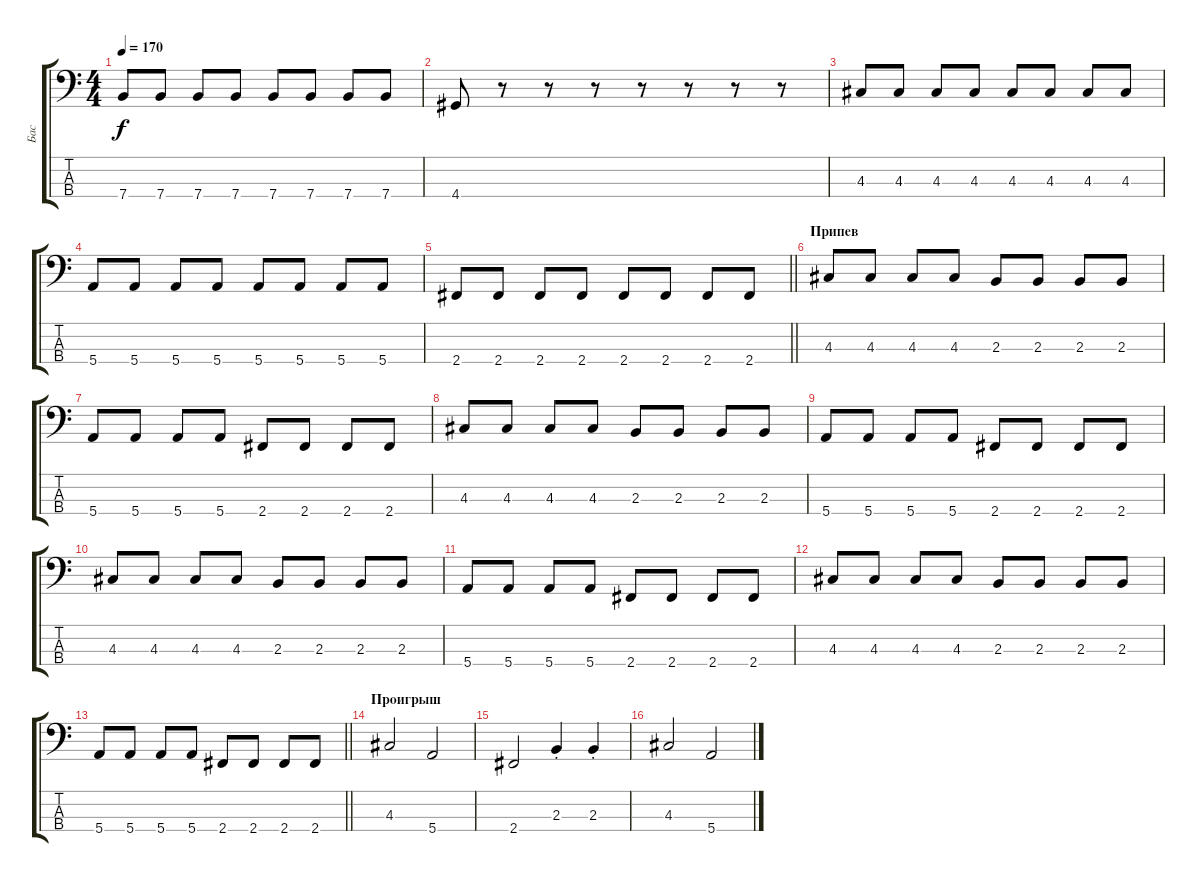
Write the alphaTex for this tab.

\track ("Бас" "Бас") {instrument electricbassfinger}
\staff {score tabs}
\tuning (G2 D2 A1 E1) {hide}
\ts (4 4)
\tempo 170
\clef f4
\ks c
7.4.8{dy f} 7.4.8 7.4.8 7.4.8 7.4.8 7.4.8 7.4.8 7.4.8 |
4.4.8 r.8 r.8 r.8 r.8 r.8 r.8 r.8 |
4.3.8 4.3.8 4.3.8 4.3.8 4.3.8 4.3.8 4.3.8 4.3.8 |
5.4.8 5.4.8 5.4.8 5.4.8 5.4.8 5.4.8 5.4.8 5.4.8 |
\barLineRight lightlight
2.4.8 2.4.8 2.4.8 2.4.8 2.4.8 2.4.8 2.4.8 2.4.8 |
\section ("" "Припев")
4.3.8 4.3.8 4.3.8 4.3.8 2.3.8 2.3.8 2.3.8 2.3.8 |
5.4.8 5.4.8 5.4.8 5.4.8 2.4.8 2.4.8 2.4.8 2.4.8 |
4.3.8 4.3.8 4.3.8 4.3.8 2.3.8 2.3.8 2.3.8 2.3.8 |
5.4.8 5.4.8 5.4.8 5.4.8 2.4.8 2.4.8 2.4.8 2.4.8 |
4.3.8 4.3.8 4.3.8 4.3.8 2.3.8 2.3.8 2.3.8 2.3.8 |
5.4.8 5.4.8 5.4.8 5.4.8 2.4.8 2.4.8 2.4.8 2.4.8 |
4.3.8 4.3.8 4.3.8 4.3.8 2.3.8 2.3.8 2.3.8 2.3.8 |
\barLineRight lightlight
5.4.8 5.4.8 5.4.8 5.4.8 2.4.8 2.4.8 2.4.8 2.4.8 |
\section ("" "Проигрыш")
4.3.2 5.4.2 |
2.4.2 2.3{st}.4 2.3{st}.4 |
4.3.2 5.4.2
